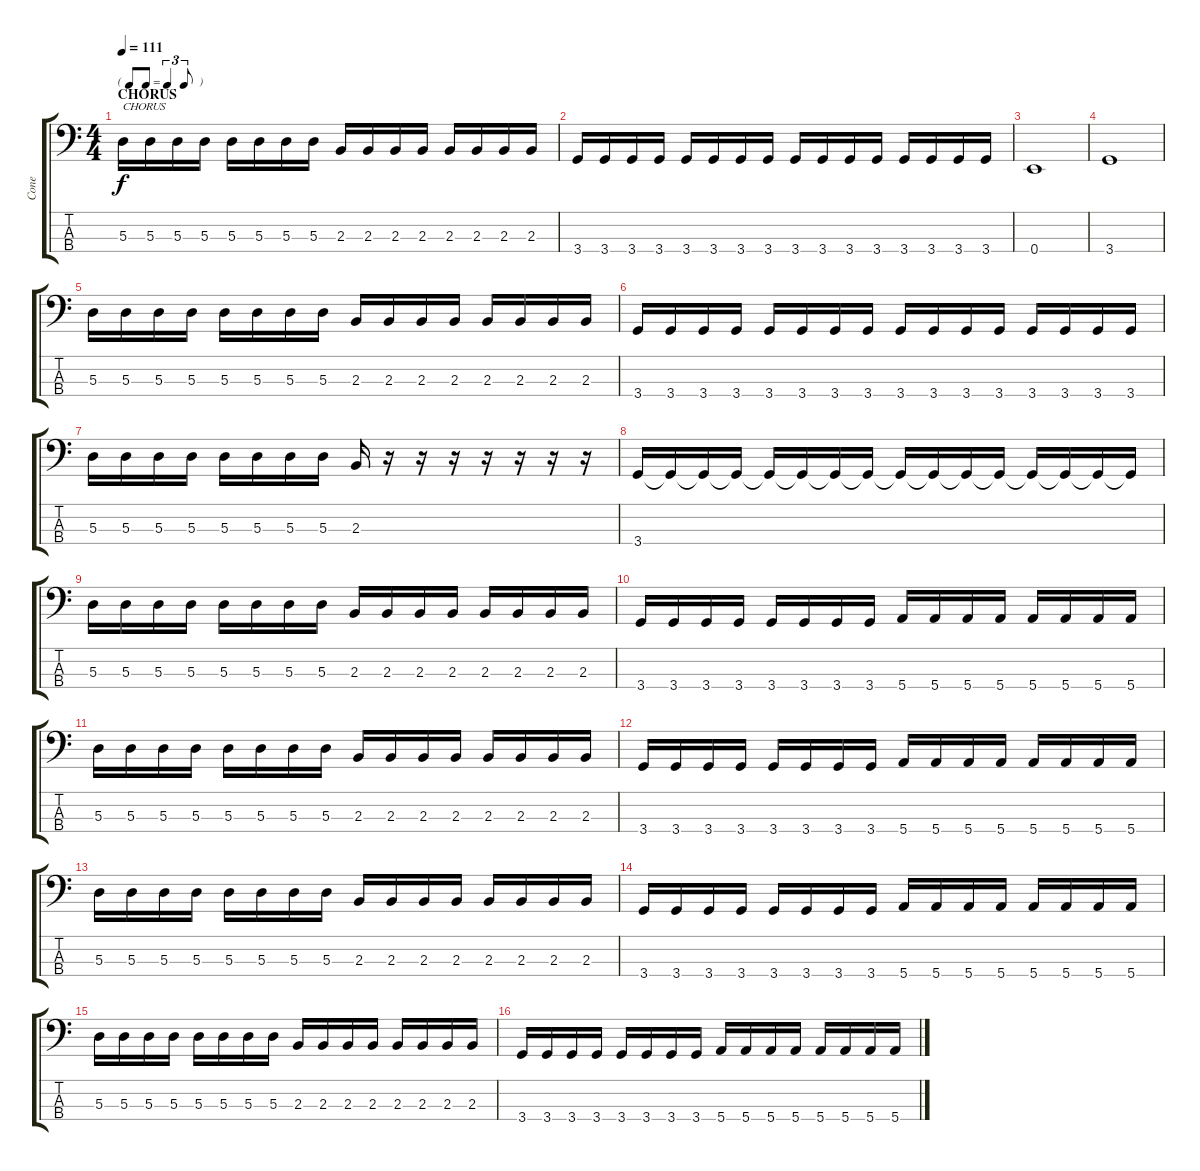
\track ("Cone" "Cone") {instrument electricbasspick}
\staff {score tabs}
\tuning (G2 D2 A1 E1) {hide}
\ts (4 4)
\tf triplet8th
\section ("" "CHORUS")
\tempo 111
\clef f4
\ks c
5.3.16{txt "CHORUS" dy f} 5.3.16 5.3.16 5.3.16 5.3.16 5.3.16 5.3.16 5.3.16 2.3.16 2.3.16 2.3.16 2.3.16 2.3.16 2.3.16 2.3.16 2.3.16 |
3.4.16 3.4.16 3.4.16 3.4.16 3.4.16 3.4.16 3.4.16 3.4.16 3.4.16 3.4.16 3.4.16 3.4.16 3.4.16 3.4.16 3.4.16 3.4.16 |
0.4.1 |
3.4.1 |
5.3.16 5.3.16 5.3.16 5.3.16 5.3.16 5.3.16 5.3.16 5.3.16 2.3.16 2.3.16 2.3.16 2.3.16 2.3.16 2.3.16 2.3.16 2.3.16 |
3.4.16 3.4.16 3.4.16 3.4.16 3.4.16 3.4.16 3.4.16 3.4.16 3.4.16 3.4.16 3.4.16 3.4.16 3.4.16 3.4.16 3.4.16 3.4.16 |
5.3.16 5.3.16 5.3.16 5.3.16 5.3.16 5.3.16 5.3.16 5.3.16 2.3.16 r.16 r.16 r.16 r.16 r.16 r.16 r.16 |
3.4.16 3.4{t}.16 3.4{t}.16 3.4{t}.16 3.4{t}.16 3.4{t}.16 3.4{t}.16 3.4{t}.16 3.4{t}.16 3.4{t}.16 3.4{t}.16 3.4{t}.16 3.4{t}.16 3.4{t}.16 3.4{t}.16 3.4{t}.16 |
5.3.16 5.3.16 5.3.16 5.3.16 5.3.16 5.3.16 5.3.16 5.3.16 2.3.16 2.3.16 2.3.16 2.3.16 2.3.16 2.3.16 2.3.16 2.3.16 |
3.4.16 3.4.16 3.4.16 3.4.16 3.4.16 3.4.16 3.4.16 3.4.16 5.4.16 5.4.16 5.4.16 5.4.16 5.4.16 5.4.16 5.4.16 5.4.16 |
5.3.16 5.3.16 5.3.16 5.3.16 5.3.16 5.3.16 5.3.16 5.3.16 2.3.16 2.3.16 2.3.16 2.3.16 2.3.16 2.3.16 2.3.16 2.3.16 |
3.4.16 3.4.16 3.4.16 3.4.16 3.4.16 3.4.16 3.4.16 3.4.16 5.4.16 5.4.16 5.4.16 5.4.16 5.4.16 5.4.16 5.4.16 5.4.16 |
5.3.16 5.3.16 5.3.16 5.3.16 5.3.16 5.3.16 5.3.16 5.3.16 2.3.16 2.3.16 2.3.16 2.3.16 2.3.16 2.3.16 2.3.16 2.3.16 |
3.4.16 3.4.16 3.4.16 3.4.16 3.4.16 3.4.16 3.4.16 3.4.16 5.4.16 5.4.16 5.4.16 5.4.16 5.4.16 5.4.16 5.4.16 5.4.16 |
5.3.16 5.3.16 5.3.16 5.3.16 5.3.16 5.3.16 5.3.16 5.3.16 2.3.16 2.3.16 2.3.16 2.3.16 2.3.16 2.3.16 2.3.16 2.3.16 |
3.4.16 3.4.16 3.4.16 3.4.16 3.4.16 3.4.16 3.4.16 3.4.16 5.4.16 5.4.16 5.4.16 5.4.16 5.4.16 5.4.16 5.4.16 5.4.16
